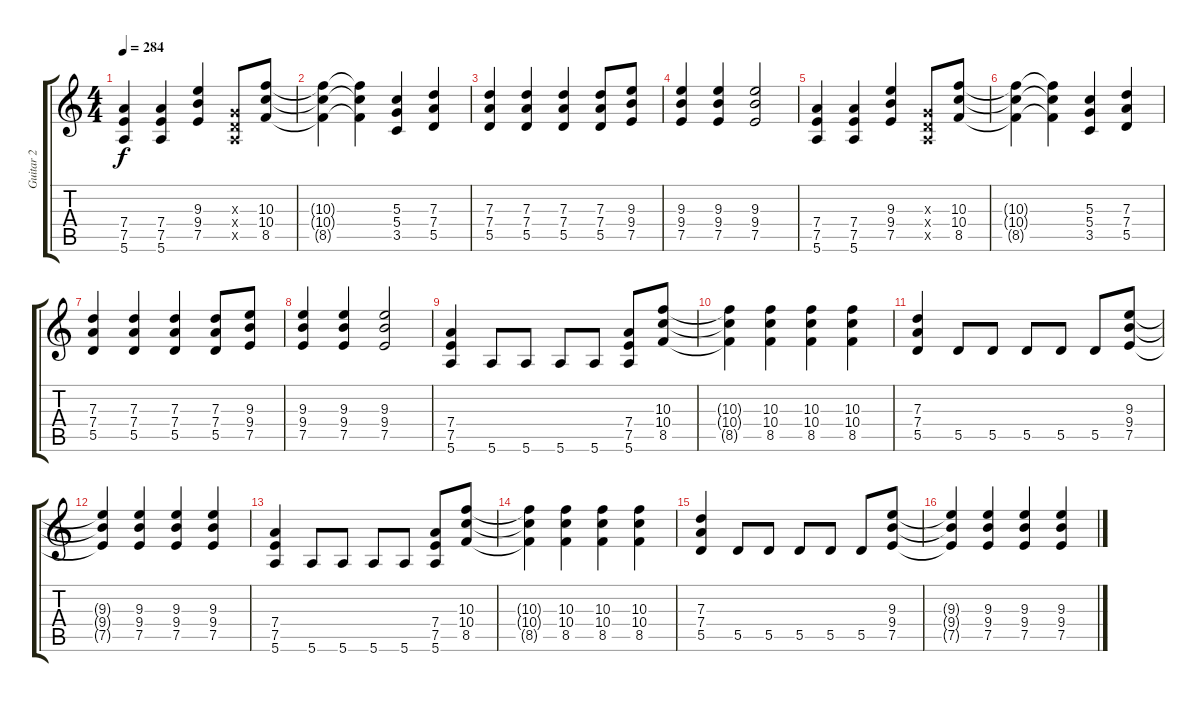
\track ("Guitar 2" "Guitar 2") {instrument distortionguitar}
\staff {score tabs}
\tuning (E4 B3 G3 D3 A2 E2) {hide}
\ts (4 4)
\tempo 284
\clef g2
\ks c
(7.4 7.5 5.6).4{dy f} (7.4 7.5 5.6).4 (9.3 9.4 7.5).4 (0.3{x} 0.4{x} 0.5{x}).8 (10.3 10.4 8.5).8 |
(10.3{t} 10.4{t} 8.5{t}).4 (10.3{t} 10.4{t} 8.5{t}).4 (5.3 5.4 3.5).4 (7.3 7.4 5.5).4 |
(7.3 7.4 5.5).4 (7.3 7.4 5.5).4 (7.3 7.4 5.5).4 (7.3 7.4 5.5).8 (9.3 9.4 7.5).8 |
(9.3 9.4 7.5).4 (9.3 9.4 7.5).4 (9.3 9.4 7.5).2 |
(7.4 7.5 5.6).4 (7.4 7.5 5.6).4 (9.3 9.4 7.5).4 (0.3{x} 0.4{x} 0.5{x}).8 (10.3 10.4 8.5).8 |
(10.3{t} 10.4{t} 8.5{t}).4 (10.3{t} 10.4{t} 8.5{t}).4 (5.3 5.4 3.5).4 (7.3 7.4 5.5).4 |
(7.3 7.4 5.5).4 (7.3 7.4 5.5).4 (7.3 7.4 5.5).4 (7.3 7.4 5.5).8 (9.3 9.4 7.5).8 |
(9.3 9.4 7.5).4 (9.3 9.4 7.5).4 (9.3 9.4 7.5).2 |
(7.4 7.5 5.6).4 5.6.8 5.6.8 5.6.8 5.6.8 (7.4 7.5 5.6).8 (10.3 10.4 8.5).8 |
(10.3{t} 10.4{t} 8.5{t}).4 (10.3 10.4 8.5).4 (10.3 10.4 8.5).4 (10.3 10.4 8.5).4 |
(7.3 7.4 5.5).4 5.5.8 5.5.8 5.5.8 5.5.8 5.5.8 (9.3 9.4 7.5).8 |
(9.3{t} 9.4{t} 7.5{t}).4 (9.3 9.4 7.5).4 (9.3 9.4 7.5).4 (9.3 9.4 7.5).4 |
(7.4 7.5 5.6).4 5.6.8 5.6.8 5.6.8 5.6.8 (7.4 7.5 5.6).8 (10.3 10.4 8.5).8 |
(10.3{t} 10.4{t} 8.5{t}).4 (10.3 10.4 8.5).4 (10.3 10.4 8.5).4 (10.3 10.4 8.5).4 |
(7.3 7.4 5.5).4 5.5.8 5.5.8 5.5.8 5.5.8 5.5.8 (9.3 9.4 7.5).8 |
(9.3{t} 9.4{t} 7.5{t}).4 (9.3 9.4 7.5).4 (9.3 9.4 7.5).4 (9.3 9.4 7.5).4
